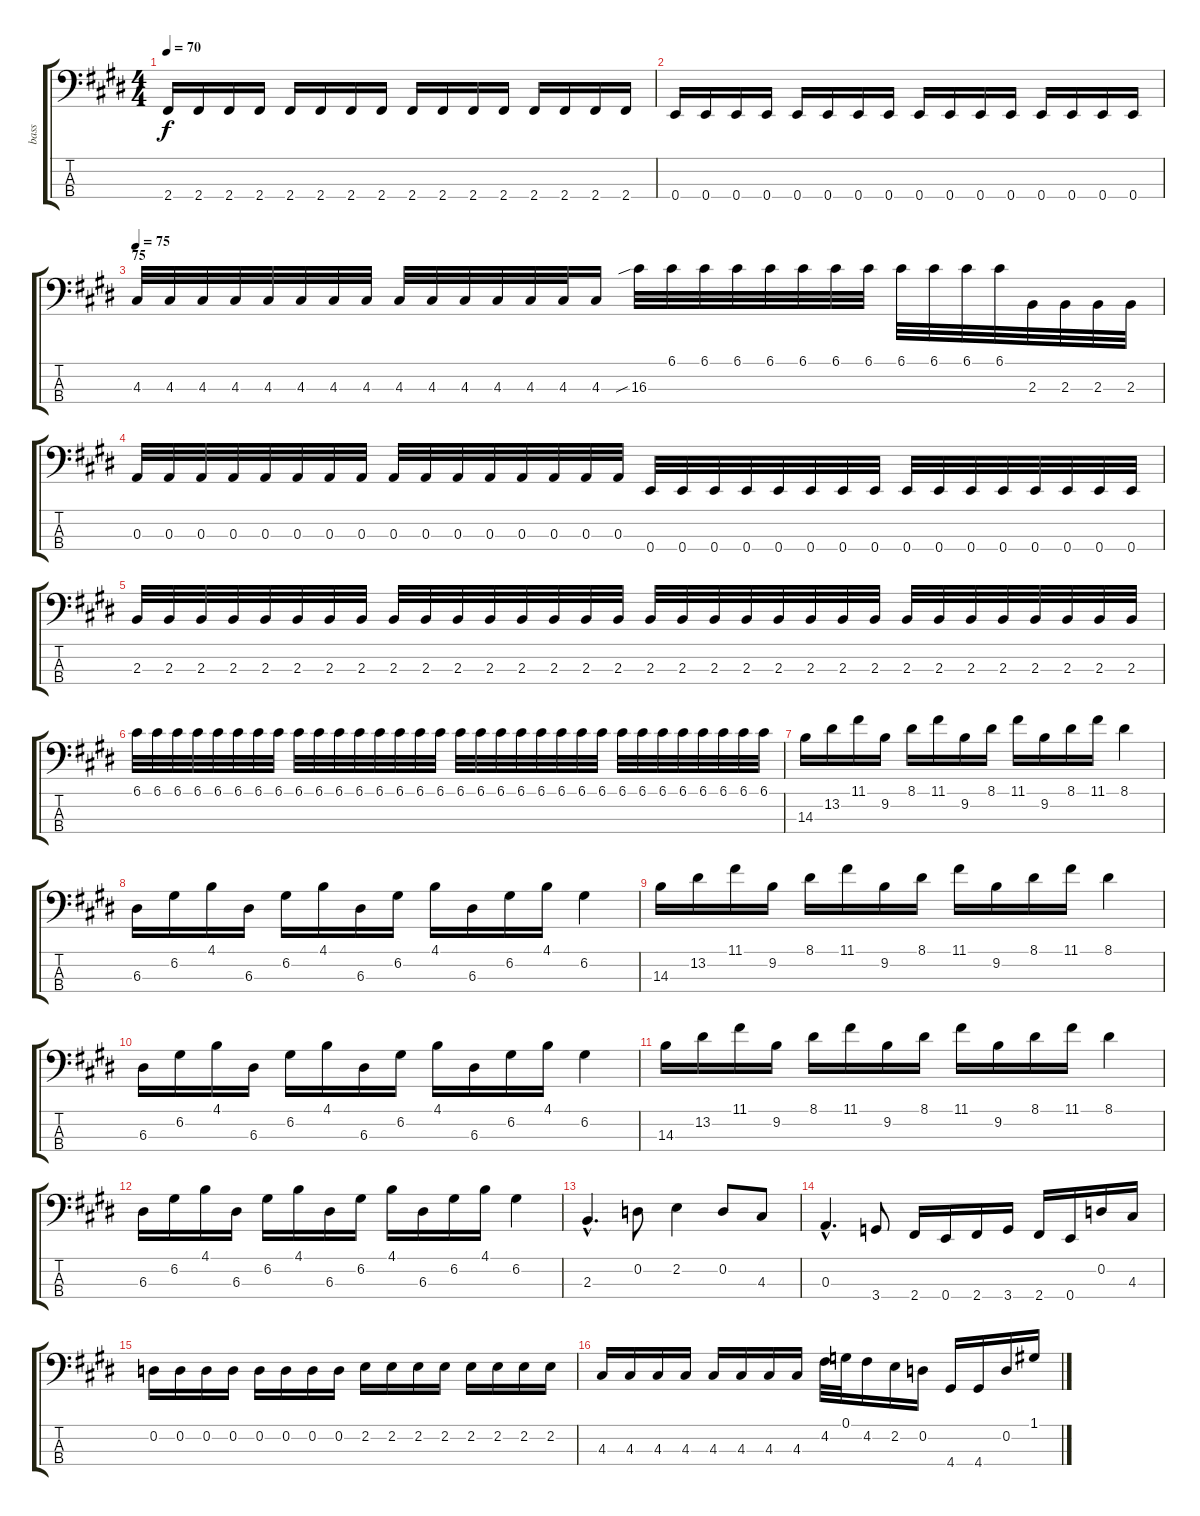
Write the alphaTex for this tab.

\track ("bass" "bass") {instrument electricbasspick}
\staff {score tabs}
\tuning (G2 D2 A1 E1) {hide}
\ts (4 4)
\tempo 70
\clef f4
\ks e
2.4.16{dy f} 2.4.16 2.4.16 2.4.16 2.4.16 2.4.16 2.4.16 2.4.16 2.4.16 2.4.16 2.4.16 2.4.16 2.4.16 2.4.16 2.4.16 2.4.16 |
0.4.16 0.4.16 0.4.16 0.4.16 0.4.16 0.4.16 0.4.16 0.4.16 0.4.16 0.4.16 0.4.16 0.4.16 0.4.16 0.4.16 0.4.16 0.4.16 |
\section ("" "75")
\tempo 75
4.3.32 4.3.32 4.3.32 4.3.32 4.3.32 4.3.32 4.3.32 4.3.32 4.3.32 4.3.32 4.3.32 4.3.32 4.3.32 4.3.32 4.3.16 16.3{sib}.32 6.1.32 6.1.32 6.1.32 6.1.32 6.1.32 6.1.32 6.1.32 6.1.32 6.1.32 6.1.32 6.1.32 2.3.32 2.3.32 2.3.32 2.3.32 |
0.3.32 0.3.32 0.3.32 0.3.32 0.3.32 0.3.32 0.3.32 0.3.32 0.3.32 0.3.32 0.3.32 0.3.32 0.3.32 0.3.32 0.3.32 0.3.32 0.4.32 0.4.32 0.4.32 0.4.32 0.4.32 0.4.32 0.4.32 0.4.32 0.4.32 0.4.32 0.4.32 0.4.32 0.4.32 0.4.32 0.4.32 0.4.32 |
2.3.32 2.3.32 2.3.32 2.3.32 2.3.32 2.3.32 2.3.32 2.3.32 2.3.32 2.3.32 2.3.32 2.3.32 2.3.32 2.3.32 2.3.32 2.3.32 2.3.32 2.3.32 2.3.32 2.3.32 2.3.32 2.3.32 2.3.32 2.3.32 2.3.32 2.3.32 2.3.32 2.3.32 2.3.32 2.3.32 2.3.32 2.3.32 |
6.1.32 6.1.32 6.1.32 6.1.32 6.1.32 6.1.32 6.1.32 6.1.32 6.1.32 6.1.32 6.1.32 6.1.32 6.1.32 6.1.32 6.1.32 6.1.32 6.1.32 6.1.32 6.1.32 6.1.32 6.1.32 6.1.32 6.1.32 6.1.32 6.1.32 6.1.32 6.1.32 6.1.32 6.1.32 6.1.32 6.1.32 6.1.32 |
14.3.16 13.2.16 11.1.16 9.2.16 8.1.16 11.1.16 9.2.16 8.1.16 11.1.16 9.2.16 8.1.16 11.1.16 8.1.4 |
6.3.16 6.2.16 4.1.16 6.3.16 6.2.16 4.1.16 6.3.16 6.2.16 4.1.16 6.3.16 6.2.16 4.1.16 6.2.4 |
14.3.16 13.2.16 11.1.16 9.2.16 8.1.16 11.1.16 9.2.16 8.1.16 11.1.16 9.2.16 8.1.16 11.1.16 8.1.4 |
6.3.16 6.2.16 4.1.16 6.3.16 6.2.16 4.1.16 6.3.16 6.2.16 4.1.16 6.3.16 6.2.16 4.1.16 6.2.4 |
14.3.16 13.2.16 11.1.16 9.2.16 8.1.16 11.1.16 9.2.16 8.1.16 11.1.16 9.2.16 8.1.16 11.1.16 8.1.4 |
6.3.16 6.2.16 4.1.16 6.3.16 6.2.16 4.1.16 6.3.16 6.2.16 4.1.16 6.3.16 6.2.16 4.1.16 6.2.4 |
2.3{hac}.4{d} 0.2.8 2.2.4 0.2.8 4.3.8 |
0.3{hac}.4{d} 3.4.8 2.4.16 0.4.16 2.4.16 3.4.16 2.4.16 0.4.16 0.2.16 4.3.16 |
0.2.16 0.2.16 0.2.16 0.2.16 0.2.16 0.2.16 0.2.16 0.2.16 2.2.16 2.2.16 2.2.16 2.2.16 2.2.16 2.2.16 2.2.16 2.2.16 |
4.3.16 4.3.16 4.3.16 4.3.16 4.3.16 4.3.16 4.3.16 4.3.16 4.2.32 0.1.32 4.2.16 2.2.16 0.2.16 4.4.16 4.4.16 0.2.16 1.1.16
